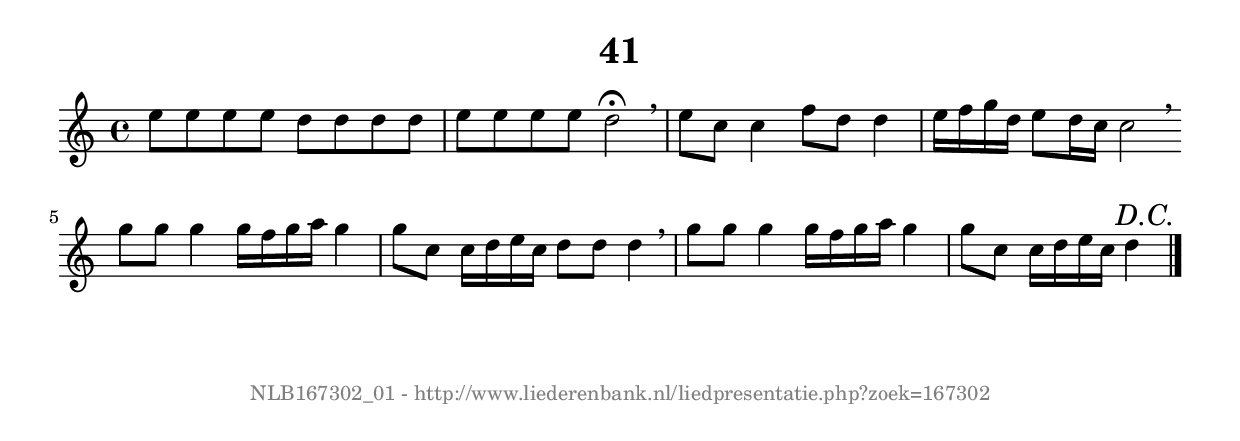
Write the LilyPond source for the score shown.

%
% produced by wce2krn 1.64 (7 June 2014)
%
\version"2.16"
#(append! paper-alist '(("long" . (cons (* 210 mm) (* 2000 mm)))))
#(set-default-paper-size "long")
sb = {\breathe}
mBreak = {\breathe }
bBreak = {\breathe }
x = {\once\override NoteHead #'style = #'cross }
gl=\glissando
itime={\override Staff.TimeSignature #'stencil = ##f }
ficta = {\once\set suggestAccidentals = ##t}
fine = {\once\override Score.RehearsalMark #'self-alignment-X = #1 \mark \markup {\italic{Fine}}}
dc = {\once\override Score.RehearsalMark #'self-alignment-X = #1 \mark \markup {\italic{D.C.}}}
dcf = {\once\override Score.RehearsalMark #'self-alignment-X = #1 \mark \markup {\italic{D.C. al Fine}}}
dcc = {\once\override Score.RehearsalMark #'self-alignment-X = #1 \mark \markup {\italic{D.C. al Coda}}}
ds = {\once\override Score.RehearsalMark #'self-alignment-X = #1 \mark \markup {\italic{D.S.}}}
dsf = {\once\override Score.RehearsalMark #'self-alignment-X = #1 \mark \markup {\italic{D.S. al Fine}}}
dsc = {\once\override Score.RehearsalMark #'self-alignment-X = #1 \mark \markup {\italic{D.S. al Coda}}}
pv = {\set Score.repeatCommands = #'((volta "1"))}
sv = {\set Score.repeatCommands = #'((volta "2"))}
tv = {\set Score.repeatCommands = #'((volta "3"))}
qv = {\set Score.repeatCommands = #'((volta "4"))}
xv = {\set Score.repeatCommands = #'((volta #f))}
\header{ tagline = ""
title = "41"
}
\score {{
\key c \major
\relative g'
{
\set melismaBusyProperties = #'()
\time 4/4
\tempo 4=120
\override Score.MetronomeMark #'transparent = ##t
\override Score.RehearsalMark #'break-visibility = #(vector #t #t #f)
e'8 e e e d d d d e e e e d2^\fermata \sb e8 c c4 f8 d d4 e16 f g d e8 d16 c c2 \bar":|:" \bBreak
g'8 g g4 g16 f g a g4 g8 c, c16 d e c d8 d d4 \sb g8 g g4 g16 f g a g4 g8 c, c16 d e c d4 \dc \bar "|."
 }}
 \midi { }
 \layout {
            indent = 0.0\cm
}
}
\markup { \vspace #0 } \markup { \with-color #grey \fill-line { \center-column { \smaller "NLB167302_01 - http://www.liederenbank.nl/liedpresentatie.php?zoek=167302" } } }
